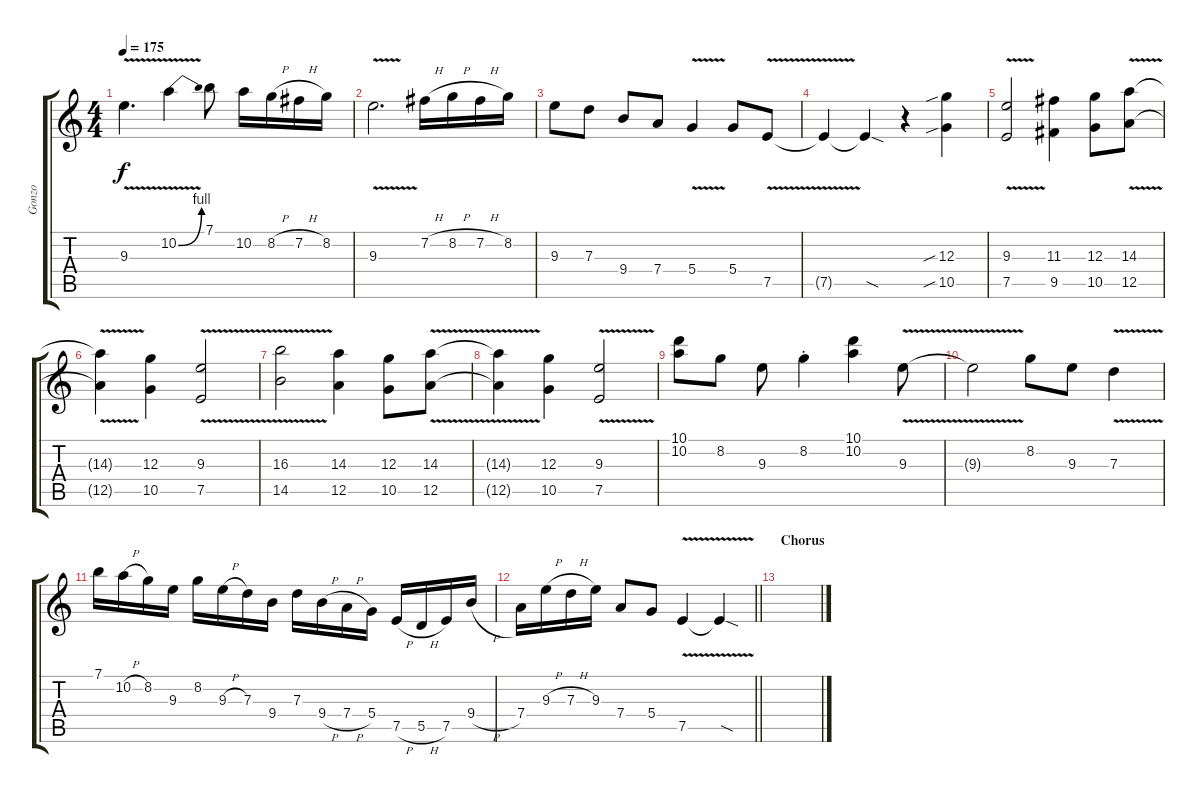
\track ("Gonzo" "Gonzo") {instrument distortionguitar}
\staff {score tabs}
\tuning (E4 B3 G3 D3 A2 E2) {hide}
\ts (4 4)
\tempo 175
\clef g2
\ks c
9.3{v}.4{d dy f} 10.2{be (bend 0 0 60 4) v}.4 7.1.8 10.2.16 8.2{h}.16 7.2{h}.16 8.2.16 |
9.3{v}.2{d} 7.2{h}.16 8.2{h}.16 7.2{h}.16 8.2.16 |
9.3.8 7.3.8 9.4.8 7.4.8 5.4{v}.4 5.4.8 7.5{v}.8 |
7.5{t}.4 7.5{sod t}.4 r.4 (12.3{sib} 10.5{sib}).4 |
(9.3{v} 7.5{v}).2 (11.3 9.5).4 (12.3 10.5).8 (14.3{v} 12.5{v}).8 |
(14.3{t} 12.5{t}).4 (12.3 10.5).4 (9.3{v} 7.5{v}).2 |
(16.3{v} 14.5{v}).2 (14.3 12.5).4 (12.3 10.5).8 (14.3{v} 12.5{v}).8 |
(14.3{t} 12.5{t}).4 (12.3 10.5).4 (9.3{v} 7.5{v}).2 |
(10.1 10.2).8 8.2.8 9.3.8 8.2{st}.4 (10.1 10.2).4 9.3{v}.8 |
9.3{t}.2 8.2.8 9.3.8 7.3{v}.4 |
7.1.16 10.2{h}.16 8.2.16 9.3.16 8.2.16 9.3{h}.16 7.3.16 9.4.16 7.3.16 9.4{h}.16 7.4{h}.16 5.4.16 7.5{h}.16 5.5{h}.16 7.5.16 9.4{h}.16 |
\barLineRight lightlight
7.4.16 9.3{h}.16 7.3{h}.16 9.3.16 7.4.8 5.4.8 7.5{v}.4 7.5{sod t}.4 |
\section ("" "Chorus")
